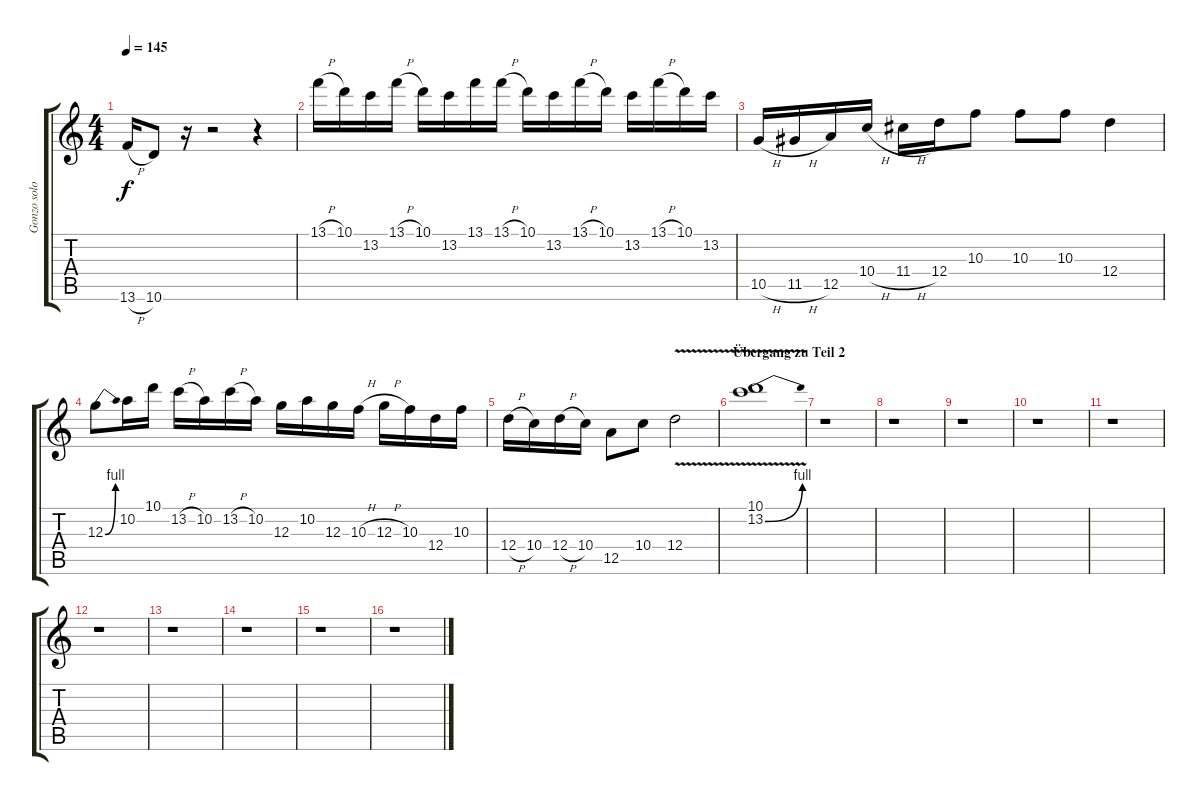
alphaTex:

\track ("Gonzo sologuitar" "Gonzo solo") {instrument overdrivenguitar}
\staff {score tabs}
\tuning (E4 B3 G3 D3 A2 E2) {hide}
\ts (4 4)
\tempo 145
\clef g2
\ks c
13.6{h}.16{dy f} 10.6.8 r.16 r.2 r.4 |
13.1{h}.16 10.1.16 13.2.16 13.1{h}.16 10.1.16 13.2.16 13.1.16 13.1{h}.16 10.1.16 13.2.16 13.1{h}.16 10.1.16 13.2.16 13.1{h}.16 10.1.16 13.2.16 |
10.5{h}.16 11.5{h}.16 12.5.16 10.4{h}.16 11.4{h}.16 12.4.16 10.3.8 10.3.8 10.3.8 12.4.4 |
12.3{be (bend 0 0 60 4)}.8 10.2.16 10.1.16 13.2{h}.16 10.2.16 13.2{h}.16 10.2.16 12.3.16 10.2.16 12.3.16 10.3{h}.16 12.3{h}.16 10.3.16 12.4.16 10.3.16 |
12.4{h}.16 10.4.16 12.4{h}.16 10.4.16 12.5.8 10.4.8 12.4{v}.2 |
\section ("" "Übergang zu Teil 2")
(10.1{v} 13.2{be (bend 0 0 60 4) v}).1 |
r.1 |
r.1 |
r.1 |
r.1 |
r.1 |
r.1 |
r.1 |
r.1 |
r.1 |
r.1
